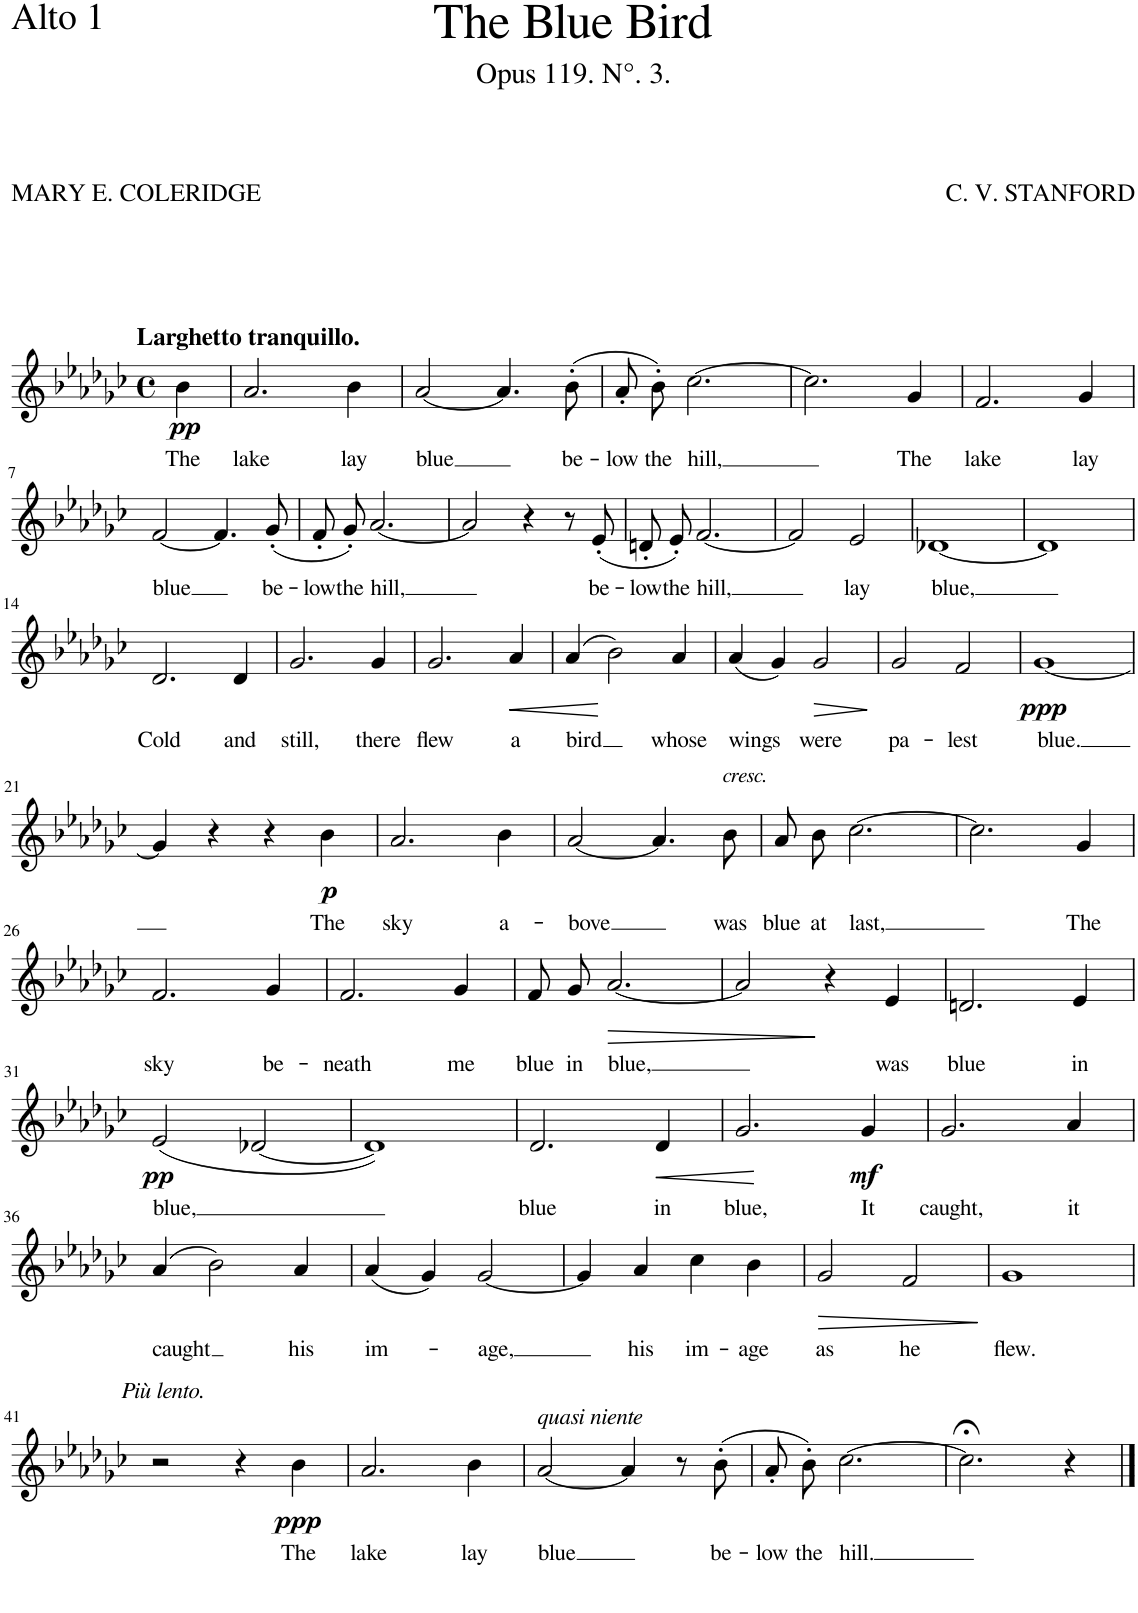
**kern	**text	**dynam
*part1	*part1	*part1
*staff1	*staff1	*staff1
*I"ALTO I.	*	*
*clefG2	*	*
*k[b-e-a-d-g-c-]	*	*
*M4/4	*	*
*met(c)	*	*
=1	=1	=1
!LO:TX:a:B:t=Larghetto tranquillo.	!	!
!	!LO:LY:b	!LO:DY:b
4b-\	The	pp
=2	=2	=2
!	!LO:LY:b	!
2.a-/	lake	.
!	!LO:LY:b	!
4b-\	lay	.
=3	=3	=3
!	!LO:LY:b	!
[2a-/	blue	.
4.a-/]	.	.
!	!LO:LY:b	!
(8b-'\	be-	.
=4	=4	=4
!	!LO:LY:b	!
8a-'/L	-low	.
!	!LO:LY:b	!
8b-'/J)	the	.
!	!LO:LY:b	!
[2.cc-\	hill,	.
=5	=5	=5
2.cc-\]	.	.
!	!LO:LY:b	!
4g-/	The	.
=6	=6	=6
!	!LO:LY:b	!
2.f/	lake	.
!	!LO:LY:b	!
4g-/	lay	.
!!LO:LB:g=z
=7	=7	=7
!	!LO:LY:b	!
[2f/	blue	.
4.f/]	.	.
!	!LO:LY:b	!
(8g-'/	be-	.
=8	=8	=8
!	!LO:LY:b	!
8f'/L	-low	.
!	!LO:LY:b	!
8g-'/J)	the	.
!	!LO:LY:b	!
[2.a-/	hill,	.
=9	=9	=9
2a-/]	.	.
4r	.	.
8r	.	.
!	!LO:LY:b	!
(8e-'/	be-	.
=10	=10	=10
!	!LO:LY:b	!
8dn'/L	-low	.
!	!LO:LY:b	!
8e-'/J)	the	.
!	!LO:LY:b	!
[2.f/	hill,	.
=11	=11	=11
2f/]	.	.
!	!LO:LY:b	!
2e-/	lay	.
=12	=12	=12
!	!LO:LY:b	!
[1d-X	blue,	.
=13	=13	=13
1d-]	.	.
!!LO:LB:g=z
=14	=14	=14
!	!LO:LY:b	!
2.d-/	Cold	.
!	!LO:LY:b	!
4d-/	and	.
=15	=15	=15
!	!LO:LY:b	!
2.g-/	still,	.
!	!LO:LY:b	!
4g-/	there	.
=16	=16	=16
!	!LO:LY:b	!
2.g-/	flew	.
!	!LO:LY:b	!LO:HP:b
4a-/	a	<
=17	=17	=17
!	!LO:LY:b	!
(4a-/	bird	.
2b-\)	.	[
!	!LO:LY:b	!
4a-/	whose	.
=18	=18	=18
!	!LO:LY:b	!
(4a-/	wings	.
4g-/)	.	.
!	!LO:LY:b	!LO:HP:b
2g-/	were	>
.	.	]
=19	=19	=19
!	!LO:LY:b	!
2g-/	pa-	.
!	!LO:LY:b	!
2f/	-lest	.
=20	=20	=20
!	!LO:LY:b	!LO:DY:b
[1g-	blue.	ppp
!!LO:LB:g=z
=21	=21	=21
4g-/]	.	.
4r	.	.
4r	.	.
!	!LO:LY:b	!LO:DY:b
4b-\	The	p
=22	=22	=22
!	!LO:LY:b	!
2.a-/	sky	.
!	!LO:LY:b	!
4b-\	a-	.
=23	=23	=23
!	!LO:LY:b	!
[2a-/	-bove	.
4.a-/]	.	.
!LO:TX:a:i:t=cresc.	!	!
!	!LO:LY:b	!
8b-\	was	.
=24	=24	=24
!	!LO:LY:b	!
8a-/L	blue	.
!	!LO:LY:b	!
8b-/J	at	.
!	!LO:LY:b	!
[2.cc-\	last,	.
=25	=25	=25
2.cc-\]	.	.
!	!LO:LY:b	!
4g-/	The	.
!!LO:LB:g=z
=26	=26	=26
!	!LO:LY:b	!
2.f/	sky	.
!	!LO:LY:b	!
4g-/	be-	.
=27	=27	=27
!	!LO:LY:b	!
2.f/	-neath	.
!	!LO:LY:b	!
4g-/	me	.
=28	=28	=28
!	!LO:LY:b	!
8f/L	blue	.
!	!LO:LY:b	!
8g-/J	in	.
!	!LO:LY:b	!LO:HP:b
[2.a-/	blue,	>
=29	=29	=29
2a-/]	.	.
4r	.	]
!	!LO:LY:b	!
4e-/	was	.
=30	=30	=30
!	!LO:LY:b	!
2.dn/	blue	.
!	!LO:LY:b	!
4e-/	in	.
!!LO:LB:g=z
=31	=31	=31
!	!LO:LY:b	!LO:DY:b
(2e-/	blue,	pp
[2d-X/	.	.
=32	=32	=32
1d-])	.	.
=33	=33	=33
!	!LO:LY:b	!
2.d-/	blue	.
!	!LO:LY:b	!LO:HP:b
4d-/	in	<
.	.	[
=34	=34	=34
!	!LO:LY:b	!
2.g-/	blue,	.
!	!LO:LY:b	!LO:DY:b
4g-/	It	mf
=35	=35	=35
!	!LO:LY:b	!
2.g-/	caught,	.
!	!LO:LY:b	!
4a-/	it	.
!!LO:LB:g=z
=36	=36	=36
!	!LO:LY:b	!
(4a-/	caught	.
2b-\)	.	.
!	!LO:LY:b	!
4a-/	his	.
=37	=37	=37
!	!LO:LY:b	!
(4a-/	im-	.
4g-/)	.	.
!	!LO:LY:b	!
[2g-/	-age,	.
=38	=38	=38
4g-/]	.	.
!	!LO:LY:b	!
4a-/	his	.
!	!LO:LY:b	!
4cc-\	im-	.
!	!LO:LY:b	!
4b-\	-age	.
=39	=39	=39
!	!LO:LY:b	!LO:HP:b
2g-/	as	>
!	!LO:LY:b	!
2f/	he	.
.	.	]
=40	=40	=40
!	!LO:LY:b	!
1g-	flew.	.
!!LO:LB:g=z
=41	=41	=41
!LO:TX:a:i:t=Più lento.	!	!
2r	.	.
4r	.	.
!	!LO:LY:b	!LO:DY:b
4b-\	The	ppp
=42	=42	=42
!	!LO:LY:b	!
2.a-/	lake	.
!	!LO:LY:b	!
4b-\	lay	.
=43	=43	=43
!LO:TX:a:i:t=quasi niente	!	!
!	!LO:LY:b	!
[2a-/	blue	.
4a-/]	.	.
8r	.	.
!	!LO:LY:b	!
(8b-'\	be-	.
=44	=44	=44
!	!LO:LY:b	!
8a-'/L	-low	.
!	!LO:LY:b	!
8b-'/J)	the	.
!	!LO:LY:b	!
[2.cc-\	hill.	.
=45	=45	=45
2.cc-;<\]	.	.
4r	.	.
==	==	==
*-	*-	*-
